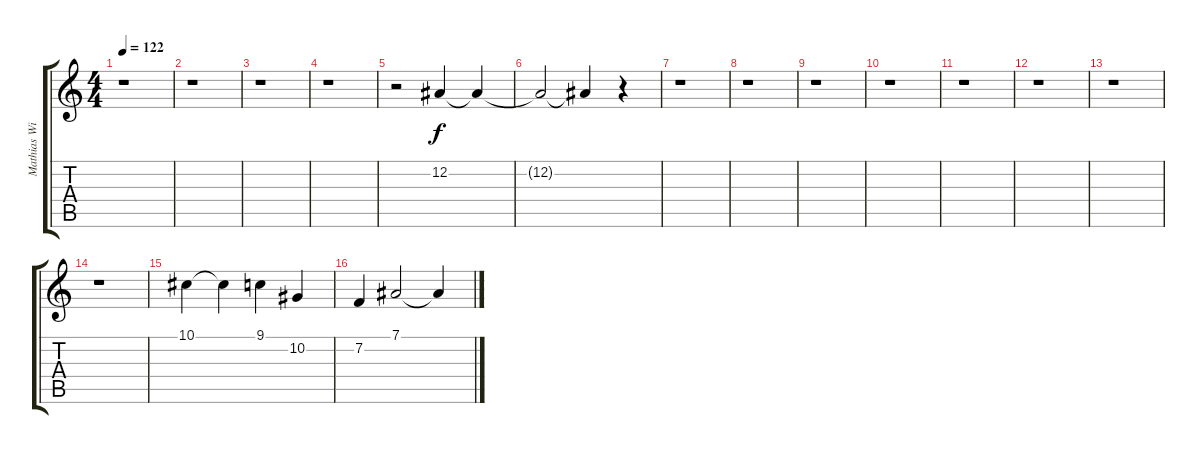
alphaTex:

\track ("Mathias Wiesner" "Mathias Wi") {instrument trumpet}
\staff {score tabs}
\tuning (Eb4 Bb3 Gb3 Db3 Ab2 Eb2) {hide}
\ts (4 4)
\tempo 122
\clef g2
\ks c
r.1{dy f} |
r.1 |
r.1 |
r.1 |
r.2{volume 10} 12.2.4 12.2{t}.4 |
12.2{t}.2 12.2{t}.4 r.4 |
r.1 |
r.1 |
r.1 |
r.1 |
r.1 |
r.1 |
r.1 |
r.1 |
10.1.4 10.1{t}.4 9.1.4 10.2.4 |
7.2.4 7.1.2 7.1{t}.4
